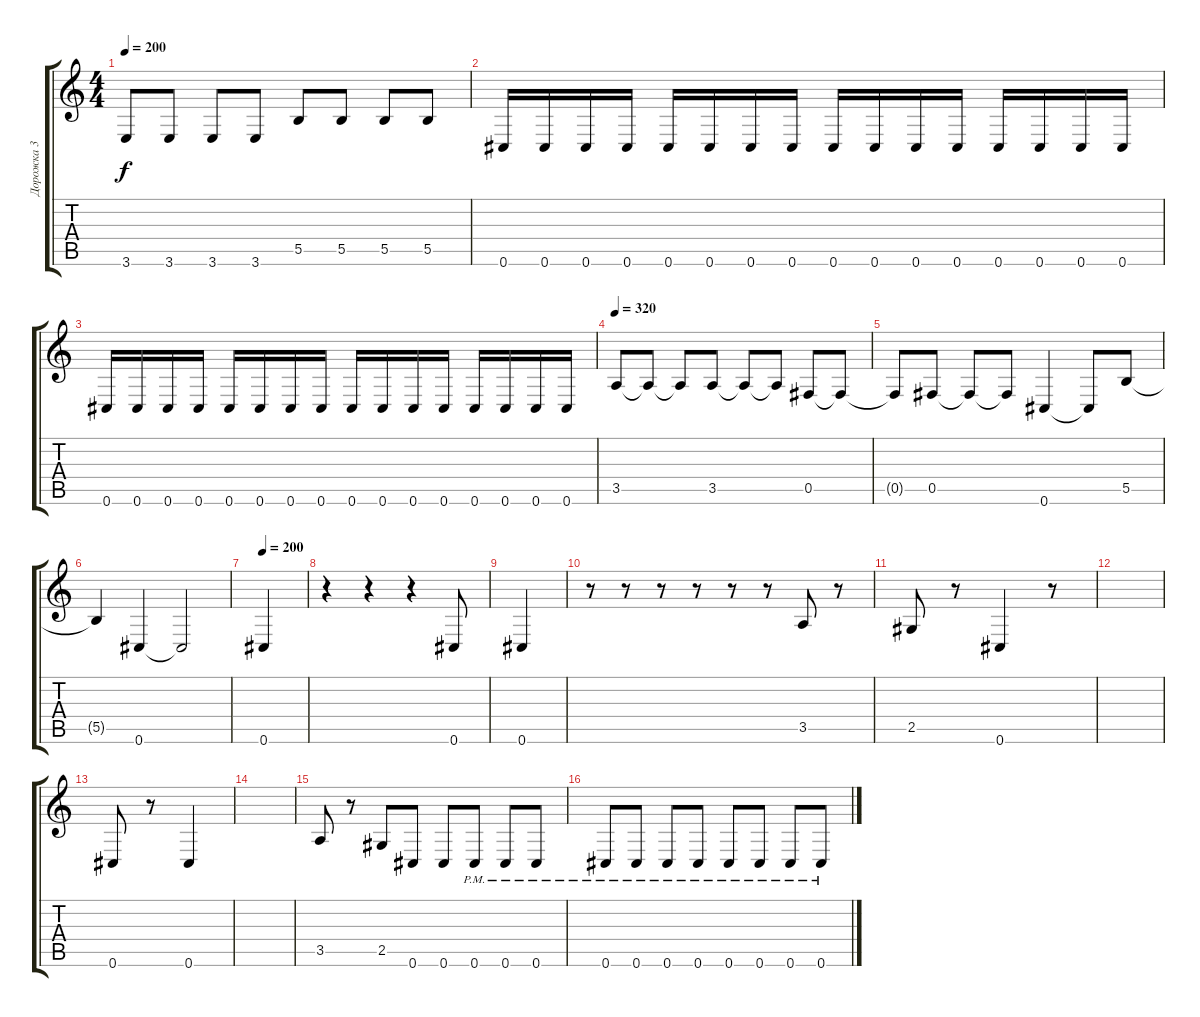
\track ("Дорожка 3" "Дорожка 3") {instrument electricbassfinger}
\staff {score tabs}
\tuning (Db4 Ab3 E3 B2 Gb2 Db2) {hide}
\ts (4 4)
\tempo 200
\clef g2
\ks c
3.6.8{dy f} 3.6.8 3.6.8 3.6.8 5.5.8 5.5.8 5.5.8 5.5.8 |
0.6.16 0.6.16 0.6.16 0.6.16 0.6.16 0.6.16 0.6.16 0.6.16 0.6.16 0.6.16 0.6.16 0.6.16 0.6.16 0.6.16 0.6.16 0.6.16 |
0.6.16 0.6.16 0.6.16 0.6.16 0.6.16 0.6.16 0.6.16 0.6.16 0.6.16 0.6.16 0.6.16 0.6.16 0.6.16 0.6.16 0.6.16 0.6.16 |
\tempo 340
\tempo 320
3.5.8 3.5{t}.8 3.5{t}.8 3.5.8 3.5{t}.8 3.5{t}.8 0.5.8 0.5{t}.8 |
0.5{t}.8 0.5.8 0.5{t}.8 0.5{t}.8 0.6.4 0.6{t}.8 5.5.8 |
5.5{t}.4 0.6.4 0.6{t}.2 |
\tempo 200
0.6.4 |
r.4 r.4 r.4 0.6.8 |
0.6.4 |
r.8 r.8 r.8 r.8 r.8 r.8 3.5.8 r.8 |
2.5.8 r.8 0.6.4 r.8 |
|
0.6.8 r.8 0.6.4 |
|
3.5.8 r.8 2.5.8 0.6.8 0.6.8 0.6{pm}.8 0.6{pm}.8 0.6{pm}.8 |
0.6{pm}.8 0.6{pm}.8 0.6{pm}.8 0.6{pm}.8 0.6{pm}.8 0.6{pm}.8 0.6{pm}.8 0.6{pm}.8
